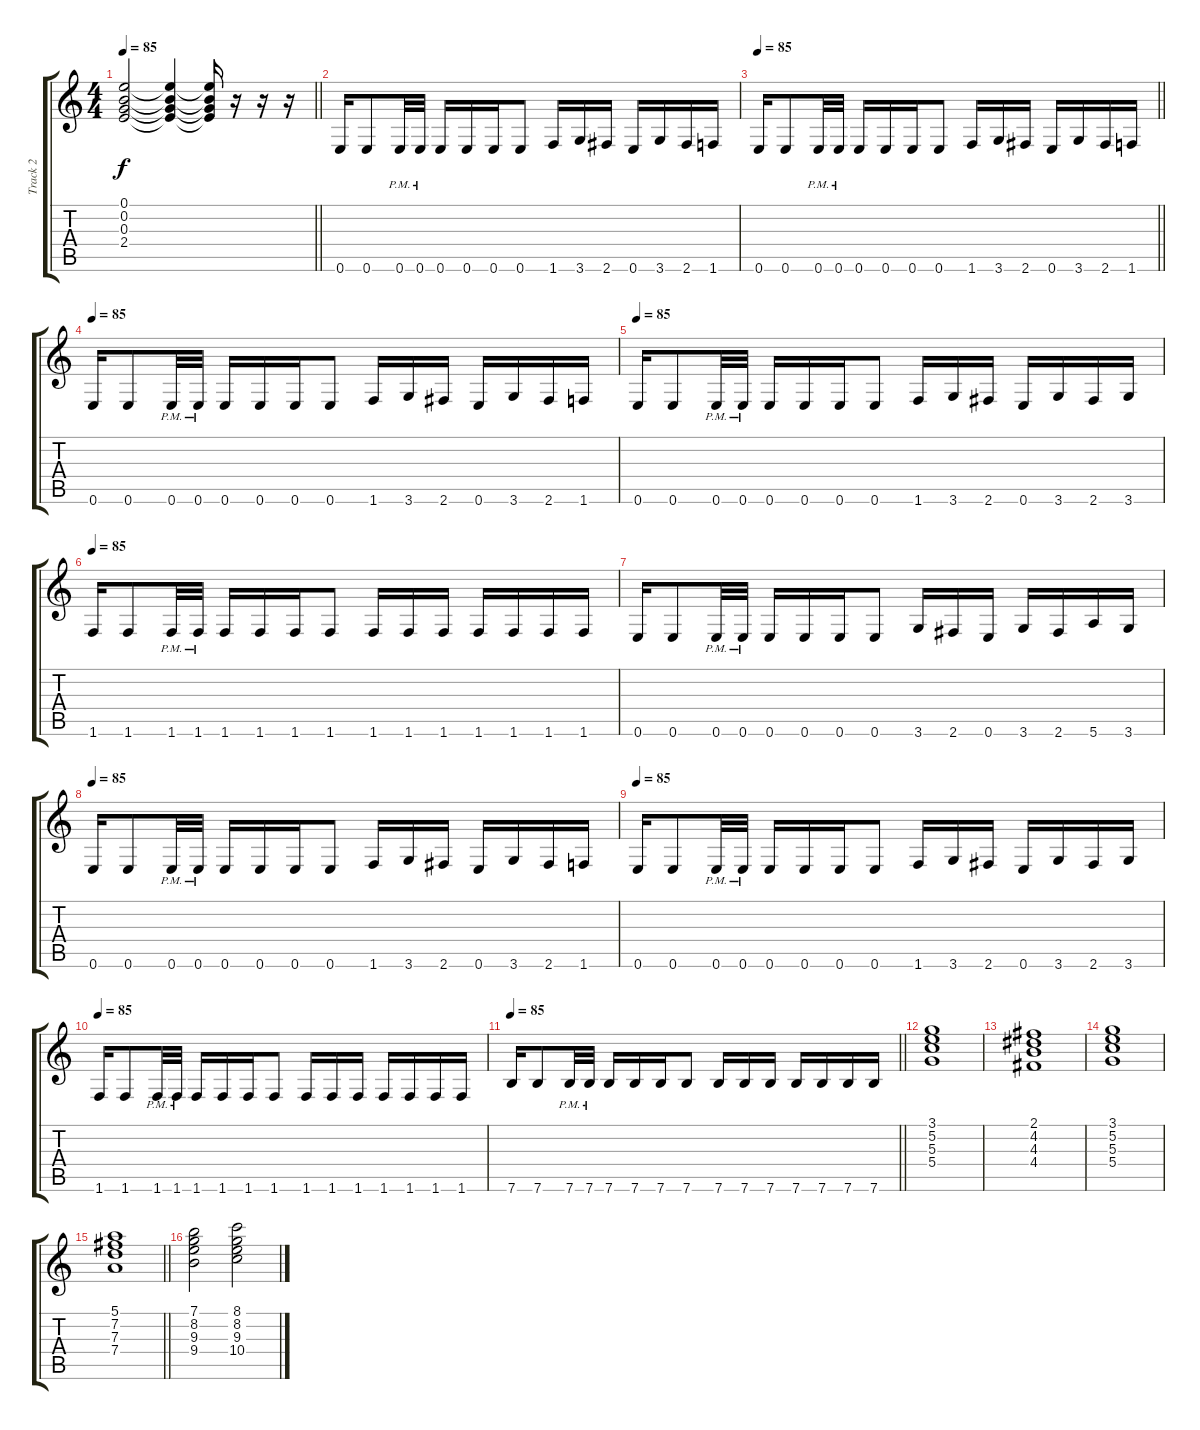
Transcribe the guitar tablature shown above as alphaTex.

\track ("Track 2" "Track 2") {instrument distortionguitar}
\staff {score tabs}
\tuning (E4 B3 G3 D3 A2 E2) {hide}
\ts (4 4)
\tempo 85
\clef g2
\barLineRight lightlight
\ks c
(0.1 0.2 0.3 2.4).2{dy f} (0.1{t} 0.2{t} 0.3{t} 2.4{t}).4 (0.1{t} 0.2{t} 0.3{t} 2.4{t}).16 r.16 r.16 r.16 |
0.6.16{volume 13} 0.6.8 0.6{pm}.32 0.6{pm}.32 0.6.16 0.6.16 0.6.16 0.6.8 1.6.16 3.6.16 2.6.16 0.6.16 3.6.16 2.6.16 1.6.16 |
\tempo 85
\barLineRight lightlight
0.6.16 0.6.8 0.6{pm}.32 0.6{pm}.32 0.6.16 0.6.16 0.6.16 0.6.8 1.6.16 3.6.16 2.6.16 0.6.16 3.6.16 2.6.16 1.6.16 |
\tempo 85
0.6.16 0.6.8 0.6{pm}.32 0.6{pm}.32 0.6.16 0.6.16 0.6.16 0.6.8 1.6.16 3.6.16 2.6.16 0.6.16 3.6.16 2.6.16 1.6.16 |
\tempo 85
0.6.16 0.6.8 0.6{pm}.32 0.6{pm}.32 0.6.16 0.6.16 0.6.16 0.6.8 1.6.16 3.6.16 2.6.16 0.6.16 3.6.16 2.6.16 3.6.16 |
\tempo 85
1.6.16 1.6.8 1.6{pm}.32 1.6{pm}.32 1.6.16 1.6.16 1.6.16 1.6.8 1.6.16 1.6.16 1.6.16 1.6.16 1.6.16 1.6.16 1.6.16 |
0.6.16 0.6.8 0.6{pm}.32 0.6{pm}.32 0.6.16 0.6.16 0.6.16 0.6.8 3.6.16 2.6.16 0.6.16 3.6.16 2.6.16 5.6.16 3.6.16 |
\tempo 85
0.6.16 0.6.8 0.6{pm}.32 0.6{pm}.32 0.6.16 0.6.16 0.6.16 0.6.8 1.6.16 3.6.16 2.6.16 0.6.16 3.6.16 2.6.16 1.6.16 |
\tempo 85
0.6.16 0.6.8 0.6{pm}.32 0.6{pm}.32 0.6.16 0.6.16 0.6.16 0.6.8 1.6.16 3.6.16 2.6.16 0.6.16 3.6.16 2.6.16 3.6.16 |
\tempo 85
1.6.16 1.6.8 1.6{pm}.32 1.6{pm}.32 1.6.16 1.6.16 1.6.16 1.6.8 1.6.16 1.6.16 1.6.16 1.6.16 1.6.16 1.6.16 1.6.16 |
\tempo 85
\barLineRight lightlight
7.6.16 7.6.8 7.6{pm}.32 7.6{pm}.32 7.6.16 7.6.16 7.6.16 7.6.8 7.6.16 7.6.16 7.6.16 7.6.16 7.6.16 7.6.16 7.6.16 |
(3.1 5.2 5.3 5.4).1{volume 10} |
(2.1 4.2 4.3 4.4).1 |
(3.1 5.2 5.3 5.4).1 |
\barLineRight lightlight
(5.1 7.2 7.3 7.4).1 |
(7.1 8.2 9.3 9.4).2 (8.1 8.2 9.3 10.4).2
